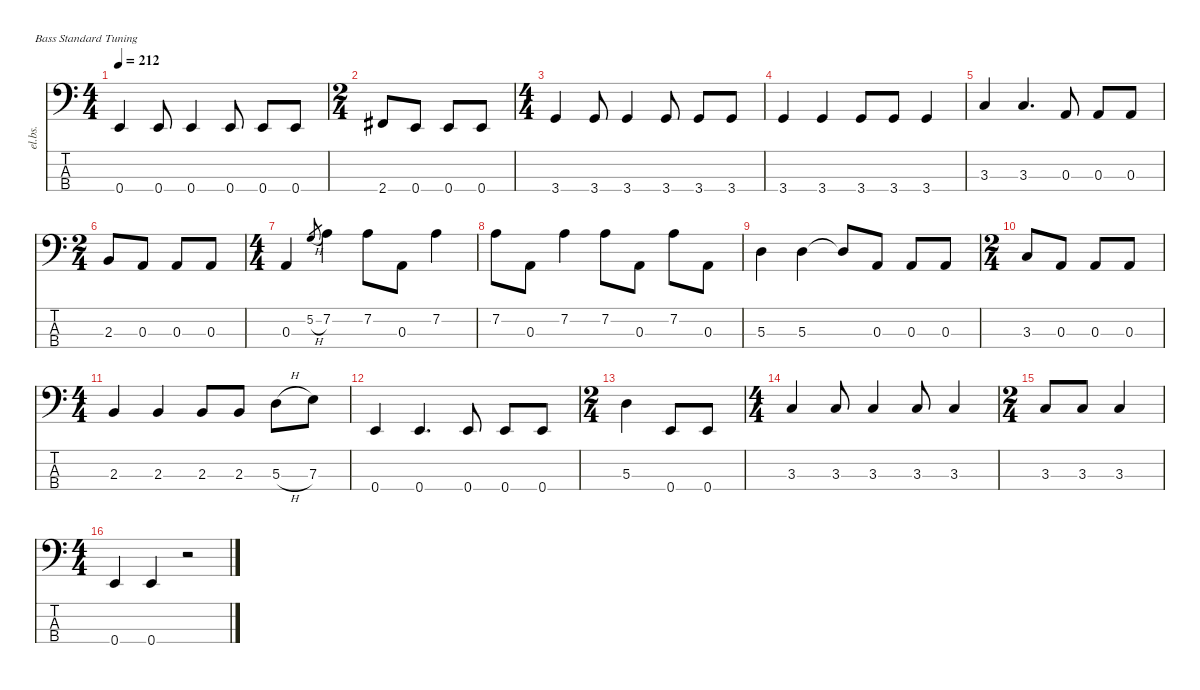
\defaultSystemsLayout 4
\hideDynamics
\bracketExtendMode nobrackets
\otherSystemsTrackNameOrientation horizontal
\track ("Cliff Burton" "el.bs.") {instrument electricbassfinger}
\staff {score tabs}
\tuning (G2 D2 A1 E1)
\ts (4 4)
\tempo 212
\clef f4
\ks c
0.4.4{dy f beam Up} 0.4.8{beam Up} 0.4.4{beam Up} 0.4.8{beam Up} 0.4.8{beam Up} 0.4.8{beam Up} |
\ts (2 4)
\beaming (8 2 2)
2.4{acc #}.8{beam Up} 0.4.8{beam Up} 0.4.8{beam Up} 0.4.8{beam Up} |
\ts (4 4)
\beaming (8 2 2 2 2)
3.4.4{beam Up} 3.4.8{beam Up} 3.4.4{beam Up} 3.4.8{beam Up} 3.4.8{beam Up} 3.4.8{beam Up} |
3.4.4{beam Up} 3.4.4{beam Up} 3.4.8{beam Up} 3.4.8{beam Up} 3.4.4{beam Up} |
3.3.4{beam Up} 3.3.4{d beam Up} 0.3.8{beam Up} 0.3.8{beam Up} 0.3.8{beam Up} |
\ts (2 4)
\beaming (8 2 2)
2.3.8{beam Up} 0.3.8{beam Up} 0.3.8{beam Up} 0.3.8{beam Up} |
\ts (4 4)
\beaming (8 2 2 2 2)
0.3.4{beam Up} 5.2{h}.8{gr beam Up} 7.2.4{beam Down} 7.2.8{beam Down} 0.3.8{beam Down} 7.2.4{beam Down} |
7.2.8{beam Down} 0.3.8{beam Down} 7.2.4{beam Down} 7.2.8{beam Down} 0.3.8{beam Down} 7.2.8{beam Down} 0.3.8{beam Down} |
5.3.4{beam Down} 5.3.4{beam Down} 5.3{t}.8{beam Up} 0.3.8{beam Up} 0.3.8{beam Up} 0.3.8{beam Up} |
\ts (2 4)
\beaming (8 2 2)
3.3.8{beam Up} 0.3.8{beam Up} 0.3.8{beam Up} 0.3.8{beam Up} |
\ts (4 4)
\beaming (8 2 2 2 2)
2.3.4{beam Up} 2.3.4{beam Up} 2.3.8{beam Up} 2.3.8{beam Up} 5.3{h}.8{beam Down} 7.3.8{beam Down} |
0.4.4{beam Up} 0.4.4{d beam Up} 0.4.8{beam Up} 0.4.8{beam Up} 0.4.8{beam Up} |
\ts (2 4)
\beaming (8 2 2)
5.3.4{beam Down} 0.4.8{beam Up} 0.4.8{beam Up} |
\ts (4 4)
\beaming (8 2 2 2 2)
3.3.4{beam Up} 3.3.8{beam Up} 3.3.4{beam Up} 3.3.8{beam Up} 3.3.4{beam Up} |
\ts (2 4)
\beaming (8 2 2)
3.3.8{beam Up} 3.3.8{beam Up} 3.3.4{beam Up} |
\ts (4 4)
\beaming (8 2 2 2 2)
0.4.4{beam Up} 0.4.4{beam Up} r.2{beam Up}
